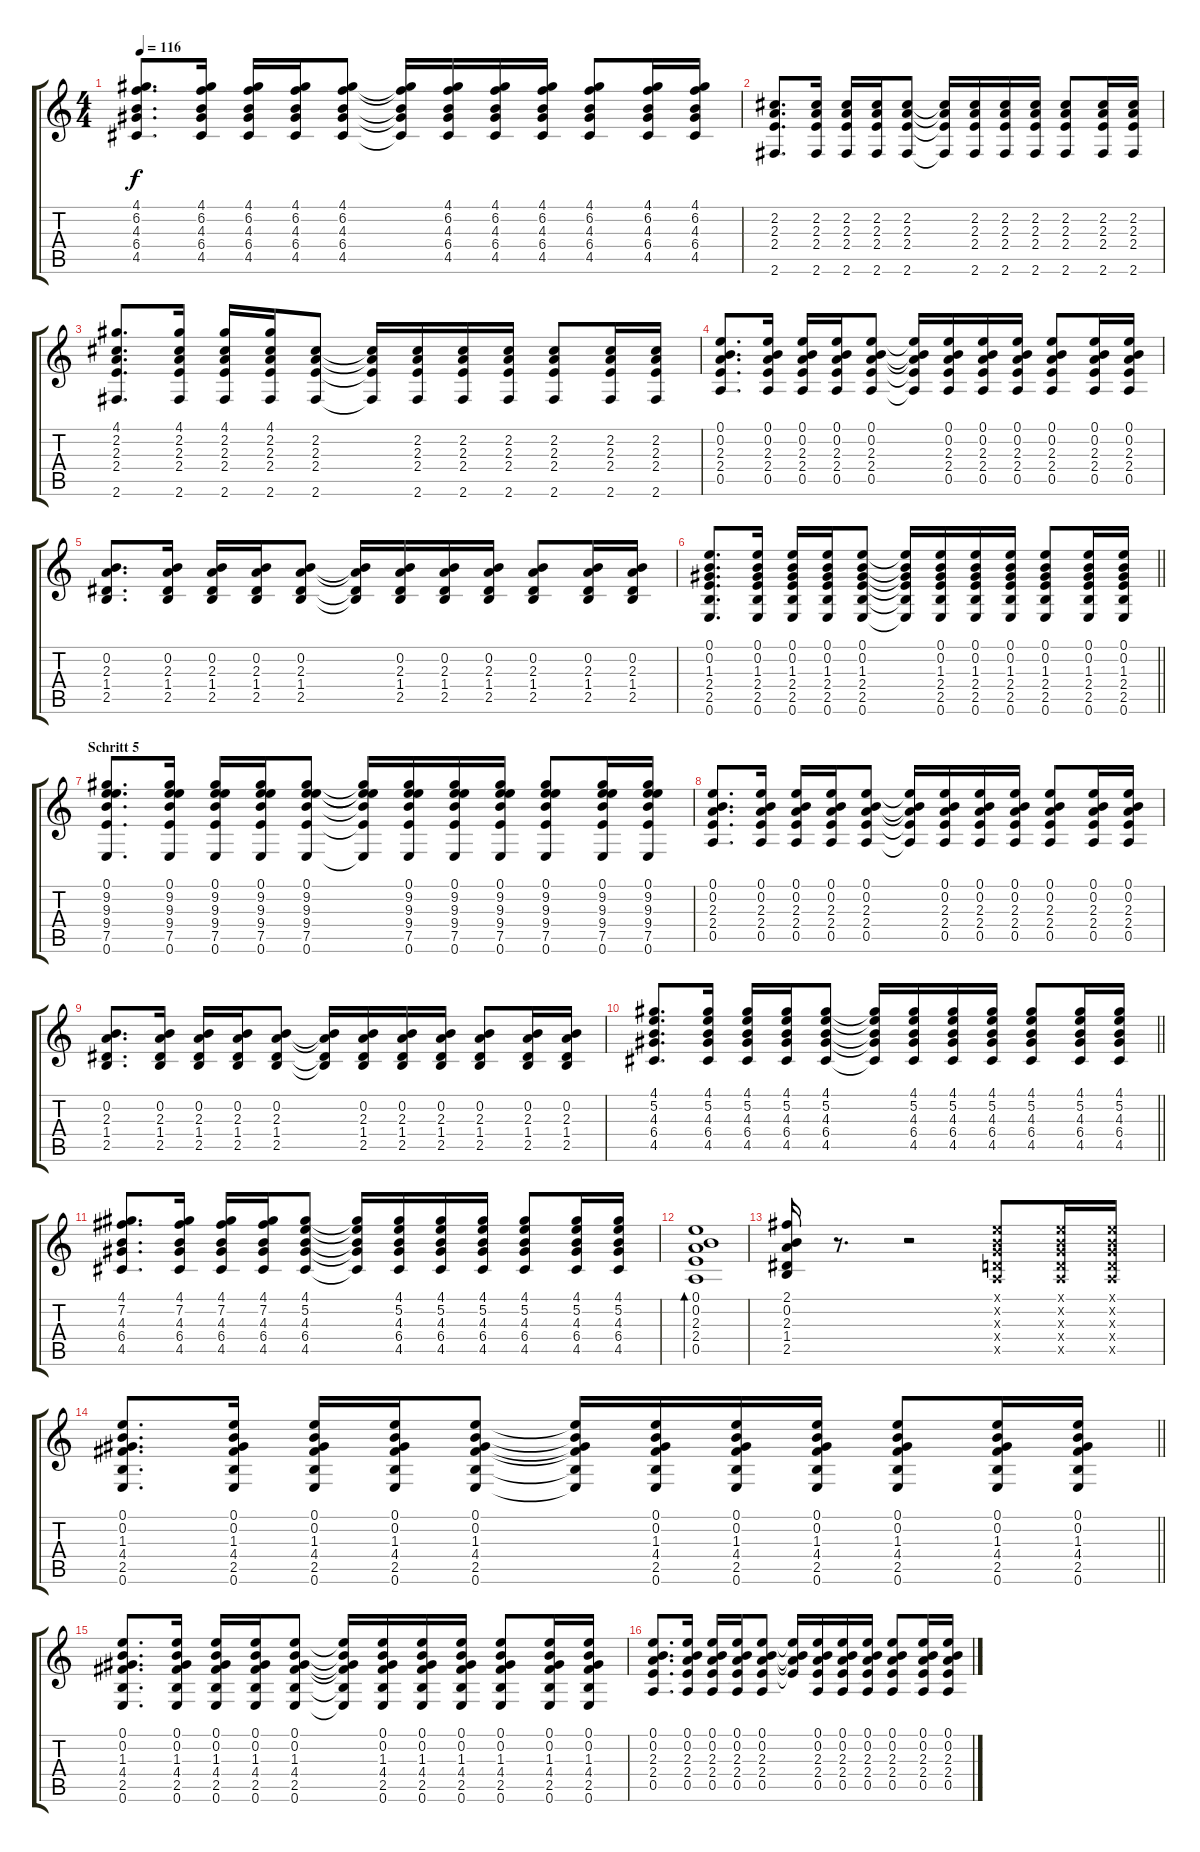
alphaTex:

\track "" {instrument acousticguitarnylon}
\staff {score tabs}
\tuning (E4 B3 G3 D3 A2 E2) {hide}
\ts (4 4)
\tempo 116
\clef g2
\ks c
(4.1 6.2 4.3 6.4 4.5).8{d dy f} (4.1 6.2 4.3 6.4 4.5).16 (4.1 6.2 4.3 6.4 4.5).16 (4.1 6.2 4.3 6.4 4.5).16 (4.1 6.2 4.3 6.4 4.5).8 (4.1{t} 6.2{t} 4.3{t} 6.4{t} 4.5{t}).16 (4.1 6.2 4.3 6.4 4.5).16 (4.1 6.2 4.3 6.4 4.5).16 (4.1 6.2 4.3 6.4 4.5).16 (4.1 6.2 4.3 6.4 4.5).8 (4.1 6.2 4.3 6.4 4.5).16 (4.1 6.2 4.3 6.4 4.5).16 |
(2.2 2.3 2.4 2.6).8{d} (2.2 2.3 2.4 2.6).16 (2.2 2.3 2.4 2.6).16 (2.2 2.3 2.4 2.6).16 (2.2 2.3 2.4 2.6).8 (2.2{t} 2.3{t} 2.4{t} 2.6{t}).16 (2.2 2.3 2.4 2.6).16 (2.2 2.3 2.4 2.6).16 (2.2 2.3 2.4 2.6).16 (2.2 2.3 2.4 2.6).8 (2.2 2.3 2.4 2.6).16 (2.2 2.3 2.4 2.6).16 |
(4.1 2.2 2.3 2.4 2.6).8{d} (4.1 2.2 2.3 2.4 2.6).16 (4.1 2.2 2.3 2.4 2.6).16 (4.1 2.2 2.3 2.4 2.6).16 (2.2 2.3 2.4 2.6).8 (2.2{t} 2.3{t} 2.4{t} 2.6{t}).16 (2.2 2.3 2.4 2.6).16 (2.2 2.3 2.4 2.6).16 (2.2 2.3 2.4 2.6).16 (2.2 2.3 2.4 2.6).8 (2.2 2.3 2.4 2.6).16 (2.2 2.3 2.4 2.6).16 |
(0.1 0.2 2.3 2.4 0.5).8{d} (0.1 0.2 2.3 2.4 0.5).16 (0.1 0.2 2.3 2.4 0.5).16 (0.1 0.2 2.3 2.4 0.5).16 (0.1 0.2 2.3 2.4 0.5).8 (0.1{t} 0.2{t} 2.3{t} 2.4{t} 0.5{t}).16 (0.1 0.2 2.3 2.4 0.5).16 (0.1 0.2 2.3 2.4 0.5).16 (0.1 0.2 2.3 2.4 0.5).16 (0.1 0.2 2.3 2.4 0.5).8 (0.1 0.2 2.3 2.4 0.5).16 (0.1 0.2 2.3 2.4 0.5).16 |
(0.2 2.3 1.4 2.5).8{d} (0.2 2.3 1.4 2.5).16 (0.2 2.3 1.4 2.5).16 (0.2 2.3 1.4 2.5).16 (0.2 2.3 1.4 2.5).8 (0.2{t} 2.3{t} 1.4{t} 2.5{t}).16 (0.2 2.3 1.4 2.5).16 (0.2 2.3 1.4 2.5).16 (0.2 2.3 1.4 2.5).16 (0.2 2.3 1.4 2.5).8 (0.2 2.3 1.4 2.5).16 (0.2 2.3 1.4 2.5).16 |
\barLineRight lightlight
(0.1 0.2 1.3 2.4 2.5 0.6).8{d} (0.1 0.2 1.3 2.4 2.5 0.6).16 (0.1 0.2 1.3 2.4 2.5 0.6).16 (0.1 0.2 1.3 2.4 2.5 0.6).16 (0.1 0.2 1.3 2.4 2.5 0.6).8 (0.1{t} 0.2{t} 1.3{t} 2.4{t} 2.5{t} 0.6{t}).16 (0.1 0.2 1.3 2.4 2.5 0.6).16 (0.1 0.2 1.3 2.4 2.5 0.6).16 (0.1 0.2 1.3 2.4 2.5 0.6).16 (0.1 0.2 1.3 2.4 2.5 0.6).8 (0.1 0.2 1.3 2.4 2.5 0.6).16 (0.1 0.2 1.3 2.4 2.5 0.6).16 |
\section ("" "Schritt 5")
(0.1 9.2 9.3 9.4 7.5 0.6).8{d} (0.1 9.2 9.3 9.4 7.5 0.6).16 (0.1 9.2 9.3 9.4 7.5 0.6).16 (0.1 9.2 9.3 9.4 7.5 0.6).16 (0.1 9.2 9.3 9.4 7.5 0.6).8 (0.1{t} 9.2{t} 9.3{t} 9.4{t} 7.5{t} 0.6{t}).16 (0.1 9.2 9.3 9.4 7.5 0.6).16 (0.1 9.2 9.3 9.4 7.5 0.6).16 (0.1 9.2 9.3 9.4 7.5 0.6).16 (0.1 9.2 9.3 9.4 7.5 0.6).8 (0.1 9.2 9.3 9.4 7.5 0.6).16 (0.1 9.2 9.3 9.4 7.5 0.6).16 |
(0.1 0.2 2.3 2.4 0.5).8{d} (0.1 0.2 2.3 2.4 0.5).16 (0.1 0.2 2.3 2.4 0.5).16 (0.1 0.2 2.3 2.4 0.5).16 (0.1 0.2 2.3 2.4 0.5).8 (0.1{t} 0.2{t} 2.3{t} 2.4{t} 0.5{t}).16 (0.1 0.2 2.3 2.4 0.5).16 (0.1 0.2 2.3 2.4 0.5).16 (0.1 0.2 2.3 2.4 0.5).16 (0.1 0.2 2.3 2.4 0.5).8 (0.1 0.2 2.3 2.4 0.5).16 (0.1 0.2 2.3 2.4 0.5).16 |
(0.2 2.3 1.4 2.5).8{d} (0.2 2.3 1.4 2.5).16 (0.2 2.3 1.4 2.5).16 (0.2 2.3 1.4 2.5).16 (0.2 2.3 1.4 2.5).8 (0.2{t} 2.3{t} 1.4{t} 2.5{t}).16 (0.2 2.3 1.4 2.5).16 (0.2 2.3 1.4 2.5).16 (0.2 2.3 1.4 2.5).16 (0.2 2.3 1.4 2.5).8 (0.2 2.3 1.4 2.5).16 (0.2 2.3 1.4 2.5).16 |
\barLineRight lightlight
(4.1 5.2 4.3 6.4 4.5).8{d} (4.1 5.2 4.3 6.4 4.5).16 (4.1 5.2 4.3 6.4 4.5).16 (4.1 5.2 4.3 6.4 4.5).16 (4.1 5.2 4.3 6.4 4.5).8 (4.1{t} 5.2{t} 4.3{t} 6.4{t} 4.5{t}).16 (4.1 5.2 4.3 6.4 4.5).16 (4.1 5.2 4.3 6.4 4.5).16 (4.1 5.2 4.3 6.4 4.5).16 (4.1 5.2 4.3 6.4 4.5).8 (4.1 5.2 4.3 6.4 4.5).16 (4.1 5.2 4.3 6.4 4.5).16 |
(4.1 7.2 4.3 6.4 4.5).8{d} (4.1 7.2 4.3 6.4 4.5).16 (4.1 7.2 4.3 6.4 4.5).16 (4.1 7.2 4.3 6.4 4.5).16 (4.1 5.2 4.3 6.4 4.5).8 (4.1{t} 5.2{t} 4.3{t} 6.4{t} 4.5{t}).16 (4.1 5.2 4.3 6.4 4.5).16 (4.1 5.2 4.3 6.4 4.5).16 (4.1 5.2 4.3 6.4 4.5).16 (4.1 5.2 4.3 6.4 4.5).8 (4.1 5.2 4.3 6.4 4.5).16 (4.1 5.2 4.3 6.4 4.5).16 |
(0.1 0.2 2.3 2.4 0.5).1{bd 60} |
(2.1 0.2 2.3 1.4 2.5).16 r.8{d} r.2 (0.1{x} 0.2{x} 0.3{x} 0.4{x} 0.5{x}).8 (0.1{x} 0.2{x} 0.3{x} 0.4{x} 0.5{x}).16 (0.1{x} 0.2{x} 0.3{x} 0.4{x} 0.5{x}).16 |
\barLineRight lightlight
(0.1 0.2 1.3 4.4 2.5 0.6).8{d} (0.1 0.2 1.3 4.4 2.5 0.6).16 (0.1 0.2 1.3 4.4 2.5 0.6).16 (0.1 0.2 1.3 4.4 2.5 0.6).16 (0.1 0.2 1.3 4.4 2.5 0.6).8 (0.1{t} 0.2{t} 1.3{t} 4.4{t} 2.5{t} 0.6{t}).16 (0.1 0.2 1.3 4.4 2.5 0.6).16 (0.1 0.2 1.3 4.4 2.5 0.6).16 (0.1 0.2 1.3 4.4 2.5 0.6).16 (0.1 0.2 1.3 4.4 2.5 0.6).8 (0.1 0.2 1.3 4.4 2.5 0.6).16 (0.1 0.2 1.3 4.4 2.5 0.6).16 |
(0.1 0.2 1.3 4.4 2.5 0.6).8{d} (0.1 0.2 1.3 4.4 2.5 0.6).16 (0.1 0.2 1.3 4.4 2.5 0.6).16 (0.1 0.2 1.3 4.4 2.5 0.6).16 (0.1 0.2 1.3 4.4 2.5 0.6).8 (0.1{t} 0.2{t} 1.3{t} 4.4{t} 2.5{t} 0.6{t}).16 (0.1 0.2 1.3 4.4 2.5 0.6).16 (0.1 0.2 1.3 4.4 2.5 0.6).16 (0.1 0.2 1.3 4.4 2.5 0.6).16 (0.1 0.2 1.3 4.4 2.5 0.6).8 (0.1 0.2 1.3 4.4 2.5 0.6).16 (0.1 0.2 1.3 4.4 2.5 0.6).16 |
(0.1 0.2 2.3 2.4 0.5).8{d} (0.1 0.2 2.3 2.4 0.5).16 (0.1 0.2 2.3 2.4 0.5).16 (0.1 0.2 2.3 2.4 0.5).16 (0.1 0.2 2.3 2.4 0.5).8 (0.1{t} 0.2{t} 2.3{t} 2.4{t}).16 (0.1 0.2 2.3 2.4 0.5).16 (0.1 0.2 2.3 2.4 0.5).16 (0.1 0.2 2.3 2.4 0.5).16 (0.1 0.2 2.3 2.4 0.5).8 (0.1 0.2 2.3 2.4 0.5).16 (0.1 0.2 2.3 2.4 0.5).16
